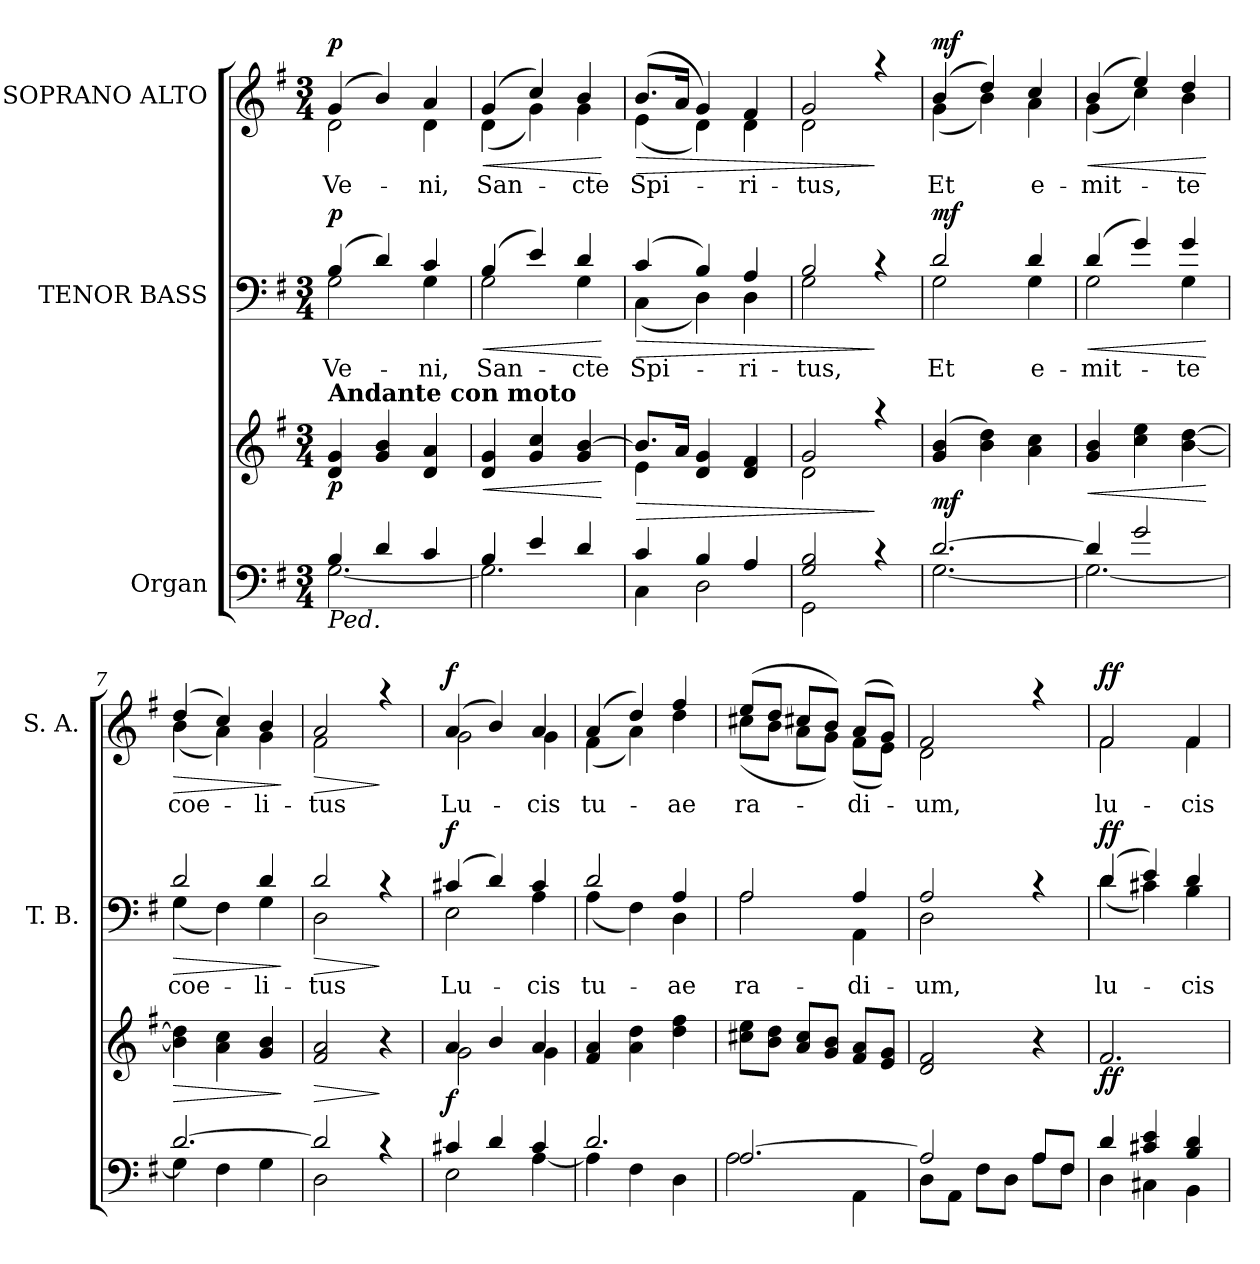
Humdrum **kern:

**kern	**kern	**dynam	**kern	**text	**dynam	**kern	**text	**dynam
*part3	*part3	*part3	*part2	*part2	*part2	*part1	*part1	*part1
*staff4	*staff3	*staff3/4	*staff2	*staff2	*staff2	*staff1	*staff1	*staff1
*I"Organ	*	*	*I"TENOR BASS	*	*	*I"SOPRANO ALTO	*	*
*	*	*	*I'T. B.	*	*	*I'S. A.	*	*
*clefF4	*clefG2	*	*clefF4	*	*	*clefG2	*	*
*k[f#]	*k[f#]	*	*k[f#]	*	*	*k[f#]	*	*
*G:	*G:	*	*G:	*	*	*G:	*	*
*M3/4	*M3/4	*	*M3/4	*	*	*M3/4	*	*
=1	=1	=1	=1	=1	=1	=1	=1	=1
*^	*	*	*	*	*	*	*	*
!	!	!	!	!	!	!	!LO:TX:a:B:t=Andante con moto	!	!
!	!	!LO:TX:a:B:t=Andante con moto	!	!	!	!	!	!	!
!LO:TX:b:i:t=Ped.	!	!	!	!	!	!	!	!	!
!	!	!	!LO:DY:b	!	!LO:LY:a	!LO:DY:b	!	!LO:LY:b	!LO:DY:a
*	*	*	*	*^	*	*	*^	*	*
4B/	[<2.G\	4d/ 4g/	p	(4B/	2G\	Ve-	p	(4g/	2d\	Ve-	p
4d/	.	4g/ 4b/	.	4d/)	.	.	.	4b/)	.	.	.
!	!	!	!	!	!	!LO:LY:a	!	!	!	!LO:LY:b	!
4c/	.	4d/ 4a/	.	4c/	4G\	-ni,	.	4a/	4d\	-ni,	.
=2	=2	=2	=2	=2	=2	=2	=2	=2	=2	=2	=2
!	!	!	!LO:HP:b	!	!	!LO:LY:a	!LO:HP:b	!	!	!LO:LY:b	!LO:HP:b
4B/	2.G\]	4d/ 4g/	<	(4B/	2G\	San-	<	(4g/	(<4d\	San-	<
4e/	.	4g/ 4cc/	.	4e/)	.	.	.	4cc/)	4g\)	.	.
!	!	!	!	!	!	!LO:LY:a	!	!	!	!LO:LY:b	!
4d/	.	4g/ [>4b/	.	4d/	4G\	-cte	.	4b/	4g\	-cte	.
*	*	*	*	*v	*v	*	*	*	*	*	*
*v	*v	*	*	*	*	*	*v	*v	*	*
.	.	[	.	.	[	.	.	[
=3	=3	=3	=3	=3	=3	=3	=3	=3
*^	*	*	*	*	*	*	*	*
!	!	!	!LO:HP:b	!	!LO:LY:a	!LO:HP:b	!	!LO:LY:b	!LO:HP:b
*	*	*^	*	*^	*	*	*^	*	*
4c/	4C\	8.b/L]	4e\	>	(4c/	(<4C\	Spi-	>	(>8.b/L	(<4e\	Spi-	>
.	.	16a/Jk	.	.	.	.	.	.	16a/Jk	.	.	.
4B/	2D\	4d/ 4g/	2ryy	.	4B/)	4D\)	.	.	4g/)	4d\)	.	.
!	!	!	!	!	!	!	!LO:LY:a	!	!	!	!LO:LY:b	!
4A/	.	4d/ 4f#/	.	.	4A/	4D\	-ri-	.	4f#/	4d\	-ri-	.
=4	=4	=4	=4	=4	=4	=4	=4	=4	=4	=4	=4	=4
!	!	!	!	!	!	!	!LO:LY:a	!	!	!	!LO:LY:b	!
2G/ 2B/	2GG\	2g/	2d\	.	2B/	2G\	-tus,	.	2g/	2d\	-tus,	.
4rc	4ryy	4raa	4ryy	]	4rc	4ryy	.	]	4raa	4ryy	.	]
=5	=5	=5	=5	=5	=5	=5	=5	=5	=5	=5	=5	=5
!	!	!	!	!LO:DY:a=2	!	!	!LO:LY:a	!LO:DY:b	!	!	!LO:LY:b	!LO:DY:a
*	*	*v	*v	*	*	*	*	*	*	*	*	*
[>2.d/	[<2.G\	(4g/ 4b/	mf	2d/	2G\	Et	mf	(4b/	(<4g\	Et	mf
.	.	4b\ 4dd\)	.	.	.	.	.	4dd/)	4b\)	.	.
!	!	!	!	!	!	!LO:LY:a	!	!	!	!LO:LY:b	!
.	.	4a\ 4cc\	.	4d/	4G\	e-	.	4cc/	4a\	e-	.
=6	=6	=6	=6	=6	=6	=6	=6	=6	=6	=6	=6
!	!	!	!LO:HP:b	!	!	!LO:LY:a	!LO:HP:b	!	!	!LO:LY:b	!LO:HP:b
4d/]	2.G\_	4g/ 4b/	<	(4d/	2G\	-mit-	<	(4b/	(<4g\	-mit-	<
2g/	.	4cc\ 4ee\	.	4g/)	.	.	.	4ee/)	4cc\)	.	.
!	!	!	!	!	!	!LO:LY:a	!	!	!	!LO:LY:b	!
.	.	[<4b\ [>4dd\	.	4g/	4G\	-te	.	4dd/	4b\	-te	.
*	*	*	*	*v	*v	*	*	*	*	*	*
*v	*v	*	*	*	*	*	*v	*v	*	*
.	.	[	.	.	[	.	.	[
=7	=7	=7	=7	=7	=7	=7	=7	=7
*^	*	*	*	*	*	*	*	*
!	!	!	!LO:HP:b	!	!LO:LY:a	!LO:HP:b	!	!LO:LY:b	!LO:HP:b
*	*	*	*	*^	*	*	*^	*	*
[<2.d/	4G\]	4b\] 4dd\]	>	2d/	(<4G\	coe-	>	(4dd/	(<4b\	coe-	>
.	4F#\	4a\ 4cc\	.	.	4F#\)	.	.	4cc/)	4a\)	.	.
!	!	!	!	!	!	!LO:LY:a	!	!	!	!LO:LY:b	!
.	4G\	4g/ 4b/	.	4d/	4G\	-li-	.	4b/	4g\	-li-	.
*	*	*	*	*v	*v	*	*	*	*	*	*
*v	*v	*	*	*	*	*	*v	*v	*	*
.	.	]	.	.	]	.	.	]
!!LO:LB:g=z
=8	=8	=8	=8	=8	=8	=8	=8	=8
*^	*	*	*	*	*	*	*	*
!	!	!	!LO:HP:b	!	!LO:LY:a	!LO:HP:b	!	!LO:LY:b	!LO:HP:b
*	*	*	*	*^	*	*	*^	*	*
2d/]	2D\	2f#/ 2a/	>	2d/	2D\	-tus	>	2a/	2f#\	-tus	>
4rc	4ryy	4r	]	4rc	4ryy	.	]	4raa	4ryy	.	]
=9	=9	=9	=9	=9	=9	=9	=9	=9	=9	=9	=9
*	*	*^	*	*	*	*	*	*	*	*	*
!	!	!	!	!LO:DY:b	!	!	!LO:LY:a	!LO:DY:b	!	!	!LO:LY:b	!LO:DY:a
4c#X/	2E\	4a/	2g\	f	(4c#X/	2E\	Lu-	f	(4a/	2g\	Lu-	f
4d/	.	4b/	.	.	4d/)	.	.	.	4b/)	.	.	.
!	!	!	!	!	!	!	!LO:LY:a	!	!	!	!LO:LY:b	!
4c#/	[<4A\	4a/	4g\	.	4c#/	4A\	-cis	.	4a/	4g\	-cis	.
=10	=10	=10	=10	=10	=10	=10	=10	=10	=10	=10	=10	=10
!	!	!	!	!	!	!	!LO:LY:a	!	!	!	!LO:LY:b	!
*	*	*v	*v	*	*	*	*	*	*	*	*	*
2.d/	4A\]	4f#/ 4a/	.	2d/	(<4A\	tu-	.	(4a/	(<4f#\	tu-	.
.	4F#\	4a\ 4dd\	.	.	4F#\)	.	.	4dd/)	4a\)	.	.
!	!	!	!	!	!	!LO:LY:a	!	!	!	!LO:LY:b	!
.	4D\	4dd\ 4ff#\	.	4A/	4D\	-ae	.	4ff#/	4dd\	-ae	.
=11	=11	=11	=11	=11	=11	=11	=11	=11	=11	=11	=11
!	!	!	!	!	!	!LO:LY:a	!	!	!	!LO:LY:b	!
[>2.A/	2A\	8cc#X\ 8ee\L	.	2A/	2A\	ra-	.	(>8ee/L	(<8cc#X\L	ra-	.
.	.	8b\ 8dd\J	.	.	.	.	.	8dd/J	8b\J	.	.
.	.	8a/ 8cc#/L	.	.	.	.	.	8cc#X/L	8a\L	.	.
.	.	8g/ 8b/J	.	.	.	.	.	8b/J)	8g\J)	.	.
!	!	!	!	!	!	!LO:LY:a	!	!	!	!LO:LY:b	!
.	4AA\	8f#/ 8a/L	.	4A/	4AA\	-di-	.	(>8a/L	(<8f#\L	-di-	.
.	.	8e/ 8g/J	.	.	.	.	.	8g/J)	8e\J)	.	.
=12	=12	=12	=12	=12	=12	=12	=12	=12	=12	=12	=12
!	!	!	!	!	!	!LO:LY:a	!	!	!	!LO:LY:b	!
2A/]	8D\L	2d/ 2f#/	.	2A/	2D\	-um,	.	2f#/	2d\	-um,	.
.	8AA\J	.	.	.	.	.	.	.	.	.	.
.	8F#\L	.	.	.	.	.	.	.	.	.	.
.	8D\J	.	.	.	.	.	.	.	.	.	.
8A/L	8A\L	4r	.	4rc	4ryy	.	.	4raa	4ryy	.	.
8F#/J	8F#\J	.	.	.	.	.	.	.	.	.	.
=13	=13	=13	=13	=13	=13	=13	=13	=13	=13	=13	=13
!	!	!	!LO:DY:b	!	!	!LO:LY:a	!LO:DY:b	!	!	!LO:LY:b	!LO:DY:a
4d/	4D\	2.f#/	ff	(4d/	(<4d\	lu-	ff	2f#/	2f#\	lu-	ff
4c#X/ 4e/	4C#X\	.	.	4e/)	4c#X\)	.	.	.	.	.	.
!	!	!	!	!	!	!LO:LY:a	!	!	!	!LO:LY:b	!
4B/ 4d/	4BB\	.	.	4d/	4B\	-cis	.	4f#/	4f#\	-cis	.
*	*	*	*	*v	*v	*	*	*	*	*	*
*v	*v	*	*	*	*	*	*v	*v	*	*
=	=	=	=	=	=	=	=	=
*-	*-	*-	*-	*-	*-	*-	*-	*-
